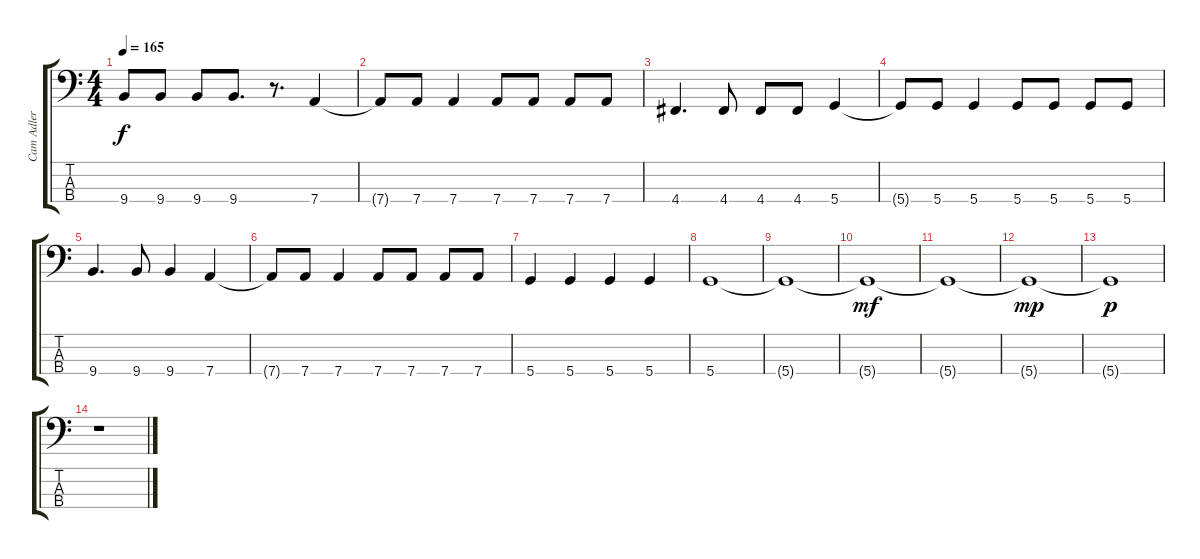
\track ("Cam Adler" "Cam Adler") {instrument electricbassfinger}
\staff {score tabs}
\tuning (G2 D2 A1 D1) {hide}
\ts (4 4)
\tempo 165
\clef f4
\ks c
9.4.8{dy f} 9.4.8 9.4.8 9.4.8{d} r.8{d} 7.4.4 |
7.4{t}.8 7.4.8 7.4.4 7.4.8 7.4.8 7.4.8 7.4.8 |
4.4.4{d} 4.4.8 4.4.8 4.4.8 5.4.4 |
5.4{t}.8 5.4.8 5.4.4 5.4.8 5.4.8 5.4.8 5.4.8 |
9.4.4{d} 9.4.8 9.4.4 7.4.4 |
7.4{t}.8 7.4.8 7.4.4 7.4.8 7.4.8 7.4.8 7.4.8 |
5.4.4 5.4.4 5.4.4 5.4.4 |
5.4.1 |
5.4{t}.1 |
5.4{t}.1{dy mf} |
5.4{t}.1 |
5.4{t}.1{dy mp} |
5.4{t}.1{dy p} |
r.1
